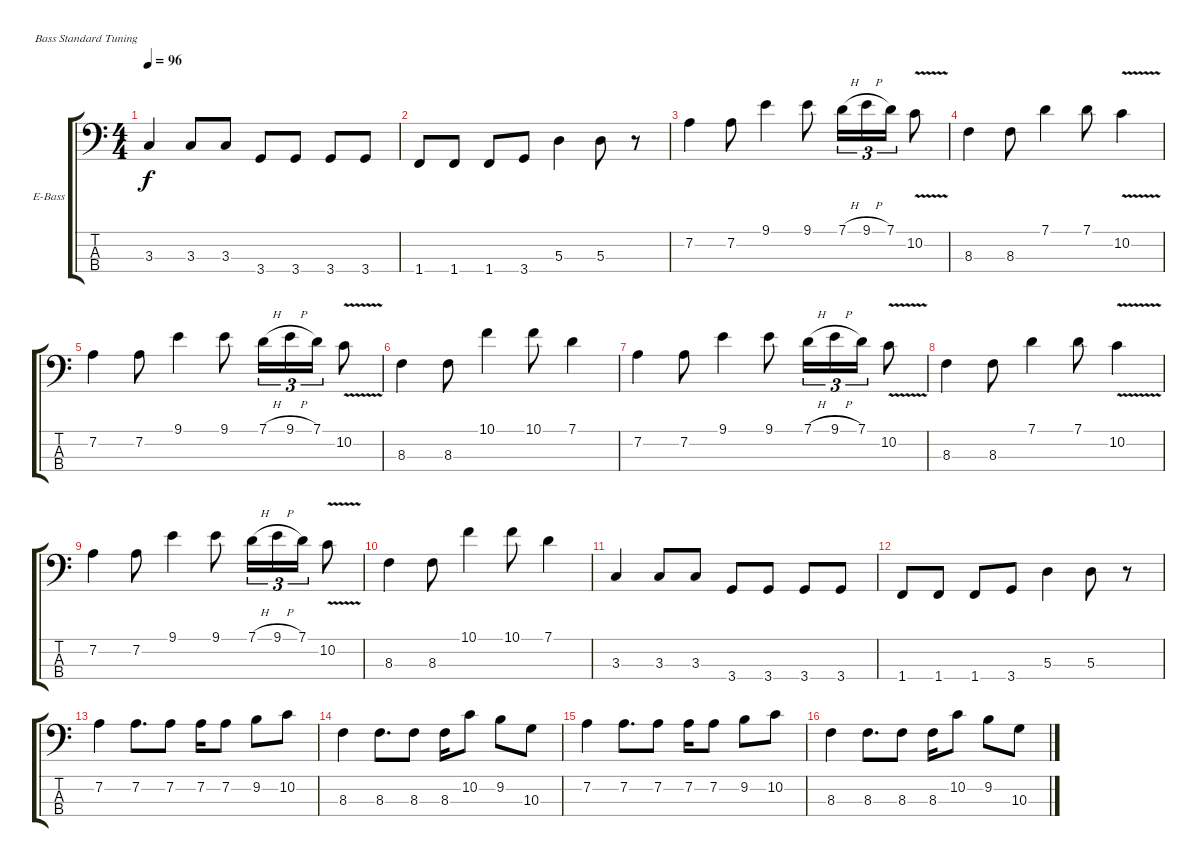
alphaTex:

\defaultSystemsLayout 4
\bracketExtendMode groupsimilarinstruments
\firstSystemTrackNameOrientation horizontal
\otherSystemsTrackNameOrientation horizontal
\track ("Electric Bass" "E-Bass") {instrument electricbassfinger}
\staff {score tabs}
\tuning (G2 D2 A1 E1)
\ts (4 4)
\tempo 96
\clef f4
\ks c
3.3.4{dy f} 3.3.8 3.3.8 3.4.8 3.4.8 3.4.8 3.4.8 |
1.4.8 1.4.8 1.4.8 3.4.8 5.3.4 5.3.8 r.8 |
7.2.4 7.2.8 9.1.4 9.1.8 7.1{h}.16{tu (3 2)} 9.1{h}.16{tu (3 2)} 7.1.16{tu (3 2)} 10.2{v}.8 |
8.3.4 8.3.8 7.1.4 7.1.8 10.2{v}.4 |
7.2.4 7.2.8 9.1.4 9.1.8 7.1{h}.16{tu (3 2)} 9.1{h}.16{tu (3 2)} 7.1.16{tu (3 2)} 10.2{v}.8 |
8.3.4 8.3.8 10.1.4 10.1.8 7.1.4 |
7.2.4 7.2.8 9.1.4 9.1.8 7.1{h}.16{tu (3 2)} 9.1{h}.16{tu (3 2)} 7.1.16{tu (3 2)} 10.2{v}.8 |
8.3.4 8.3.8 7.1.4 7.1.8 10.2{v}.4 |
7.2.4 7.2.8 9.1.4 9.1.8 7.1{h}.16{tu (3 2)} 9.1{h}.16{tu (3 2)} 7.1.16{tu (3 2)} 10.2{v}.8 |
8.3.4 8.3.8 10.1.4 10.1.8 7.1.4 |
3.3.4 3.3.8 3.3.8 3.4.8 3.4.8 3.4.8 3.4.8 |
1.4.8 1.4.8 1.4.8 3.4.8 5.3.4 5.3.8 r.8 |
7.2.4 7.2.8{d} 7.2.8 7.2.16 7.2.8 9.2.8 10.2.8 |
8.3.4 8.3.8{d} 8.3.8 8.3.16 10.2.8 9.2.8 10.3.8 |
7.2.4 7.2.8{d} 7.2.8 7.2.16 7.2.8 9.2.8 10.2.8 |
8.3.4 8.3.8{d} 8.3.8 8.3.16 10.2.8 9.2.8 10.3.8
